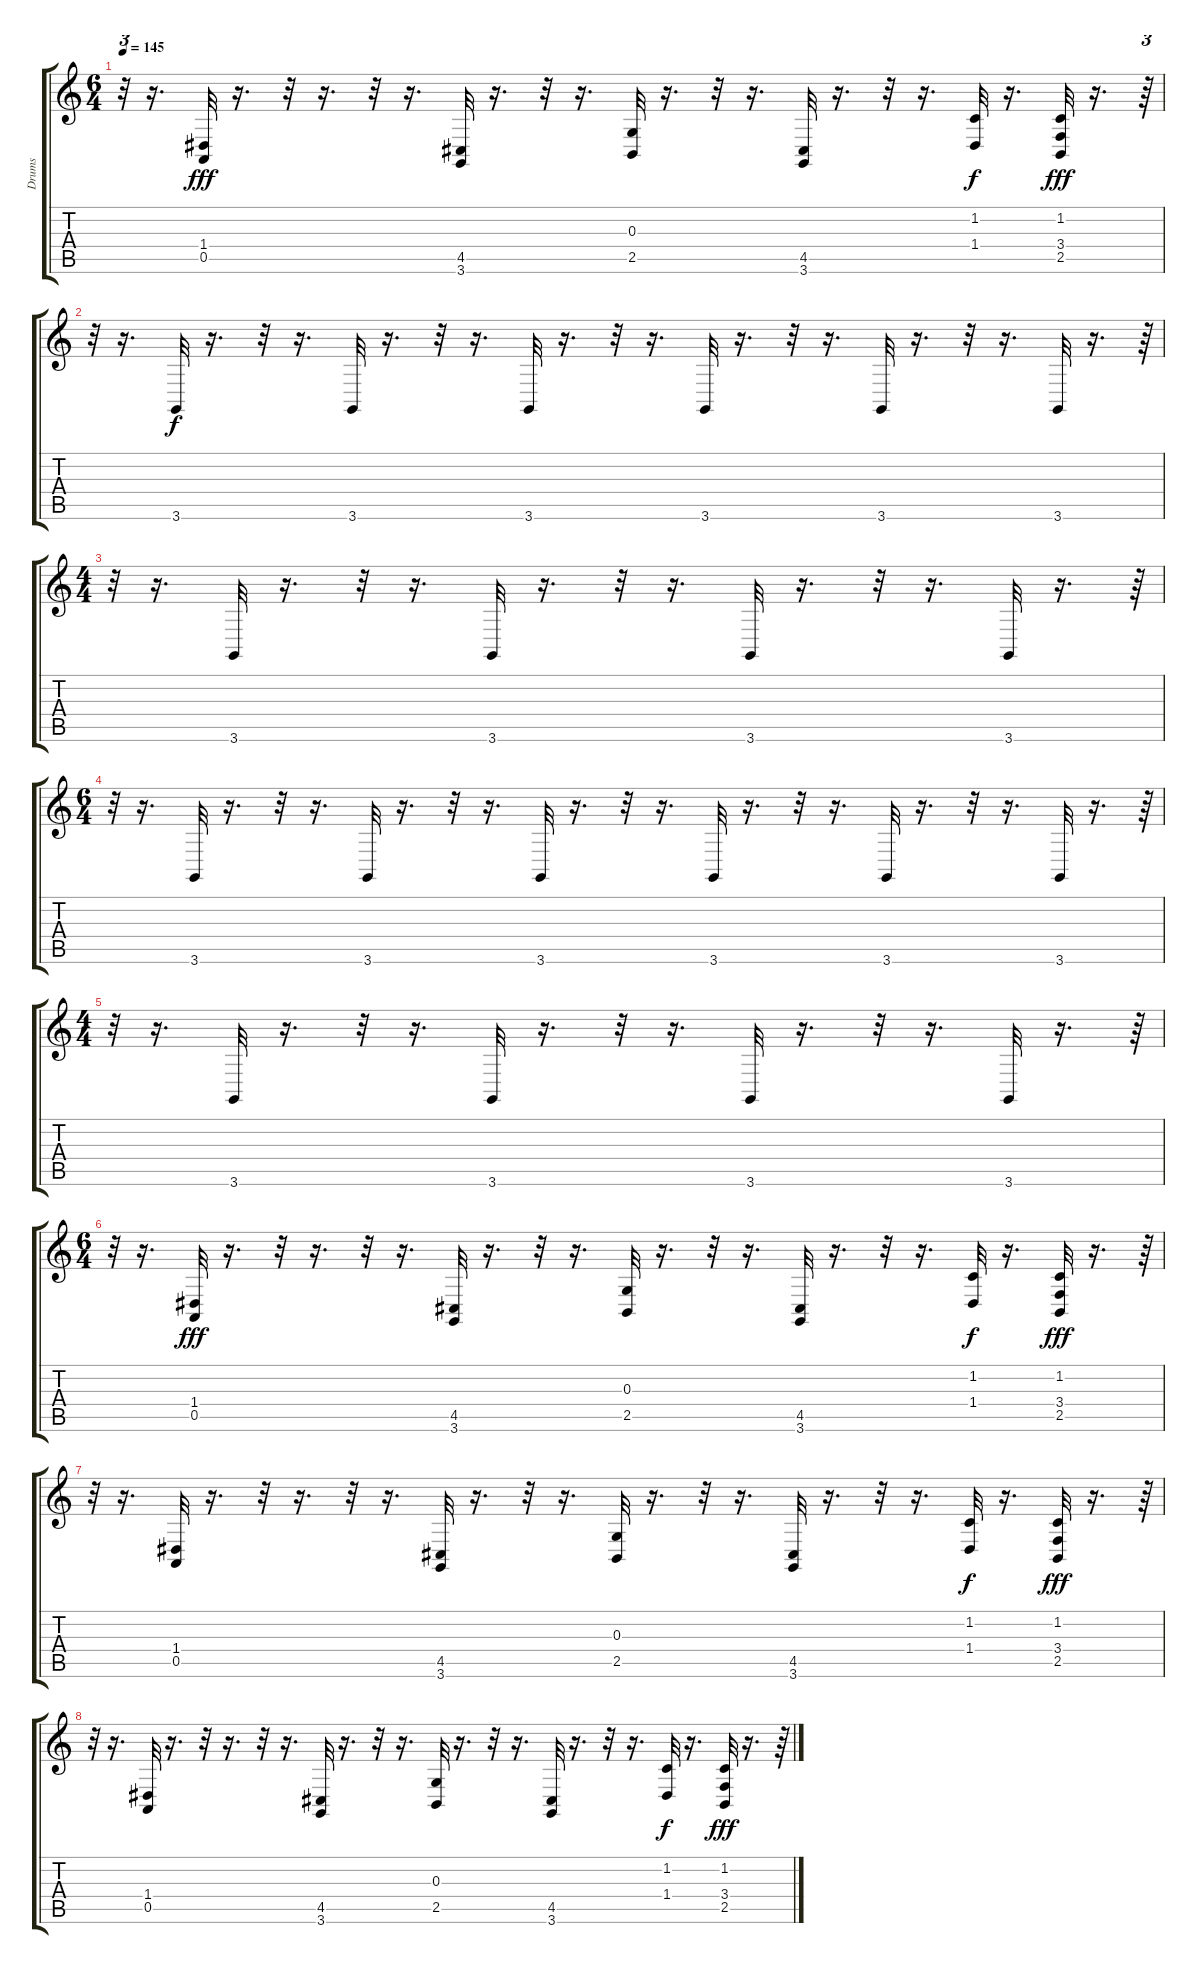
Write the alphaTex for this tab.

\track ("Drums" "Drums") {instrument timpani}
\staff {score tabs}
\tuning (E4 B3 G3 D3 A2 E2) {hide}
\ts (6 4)
\tempo 145
\clef g2
\ks c
r.32{tu (3 2) dy fff} r.16{d} (1.4 0.5).32{balance 12} r.16{d} r.32{balance 8} r.16{d} r.32{balance 4} r.16{d} (4.5 3.6).32{balance 8} r.16{d} r.32{balance 12} r.16{d} (0.3 2.5).32{balance 8} r.16{d} r.32{balance 4} r.16{d} (4.5 3.6).32{balance 8} r.16{d} r.32{balance 12} r.16{d} (1.2 1.4).32{dy f balance 8} r.16{d} (1.2 3.4 2.5).32{dy fff balance 4} r.16{d} r.64{tu (3 2) balance 12} |
r.32{tu (3 2)} r.16{d} 3.6.32{dy f balance 4} r.16{d} r.32{balance 12} r.16{d} 3.6.32{balance 4} r.16{d} r.32{balance 12} r.16{d} 3.6.32{balance 4} r.16{d} r.32{balance 12} r.16{d} 3.6.32{balance 4} r.16{d} r.32{balance 12} r.16{d} 3.6.32{balance 4} r.16{d} r.32{balance 12} r.16{d} 3.6.32{balance 4} r.16{d} r.64{tu (3 2) balance 12} |
\ts (4 4)
r.32{tu (3 2)} r.16{d} 3.6.32{balance 4} r.16{d} r.32{balance 12} r.16{d} 3.6.32{balance 4} r.16{d} r.32{balance 12} r.16{d} 3.6.32{balance 4} r.16{d} r.32{balance 12} r.16{d} 3.6.32{balance 4} r.16{d} r.64{tu (3 2) balance 12} |
\ts (6 4)
r.32{tu (3 2)} r.16{d} 3.6.32{balance 4} r.16{d} r.32{balance 12} r.16{d} 3.6.32{balance 4} r.16{d} r.32{balance 12} r.16{d} 3.6.32{balance 4} r.16{d} r.32{balance 12} r.16{d} 3.6.32{balance 4} r.16{d} r.32{balance 12} r.16{d} 3.6.32{balance 4} r.16{d} r.32{balance 12} r.16{d} 3.6.32{balance 4} r.16{d} r.64{tu (3 2) balance 12} |
\ts (4 4)
r.32{tu (3 2)} r.16{d} 3.6.32{balance 4} r.16{d} r.32{balance 12} r.16{d} 3.6.32{balance 4} r.16{d} r.32{balance 12} r.16{d} 3.6.32{balance 4} r.16{d} r.32{balance 12} r.16{d} 3.6.32{balance 4} r.16{d} r.64{tu (3 2) balance 8} |
\ts (6 4)
r.32{tu (3 2)} r.16{d} (1.4 0.5).32{dy fff balance 12} r.16{d} r.32{balance 8} r.16{d} r.32{balance 4} r.16{d} (4.5 3.6).32{balance 8} r.16{d} r.32{balance 12} r.16{d} (0.3 2.5).32{balance 8} r.16{d} r.32{balance 4} r.16{d} (4.5 3.6).32{balance 8} r.16{d} r.32{balance 12} r.16{d} (1.2 1.4).32{dy f balance 8} r.16{d} (1.2 3.4 2.5).32{dy fff balance 4} r.16{d} r.64{tu (3 2) balance 8} |
r.32{tu (3 2)} r.16{d} (1.4 0.5).32{balance 12} r.16{d} r.32{balance 8} r.16{d} r.32{balance 4} r.16{d} (4.5 3.6).32{balance 8} r.16{d} r.32{balance 12} r.16{d} (0.3 2.5).32{balance 8} r.16{d} r.32{balance 4} r.16{d} (4.5 3.6).32{balance 8} r.16{d} r.32{balance 12} r.16{d} (1.2 1.4).32{dy f balance 8} r.16{d} (1.2 3.4 2.5).32{dy fff balance 4} r.16{d} r.64{tu (3 2) balance 8} |
r.32{tu (3 2)} r.16{d} (1.4 0.5).32{balance 12} r.16{d} r.32{balance 8} r.16{d} r.32{balance 4} r.16{d} (4.5 3.6).32{balance 8} r.16{d} r.32{balance 12} r.16{d} (0.3 2.5).32{balance 8} r.16{d} r.32{balance 4} r.16{d} (4.5 3.6).32{balance 8} r.16{d} r.32{balance 12} r.16{d} (1.2 1.4).32{dy f balance 8} r.16{d} (1.2 3.4 2.5).32{dy fff balance 4} r.16{d} r.64{tu (3 2) balance 8}
